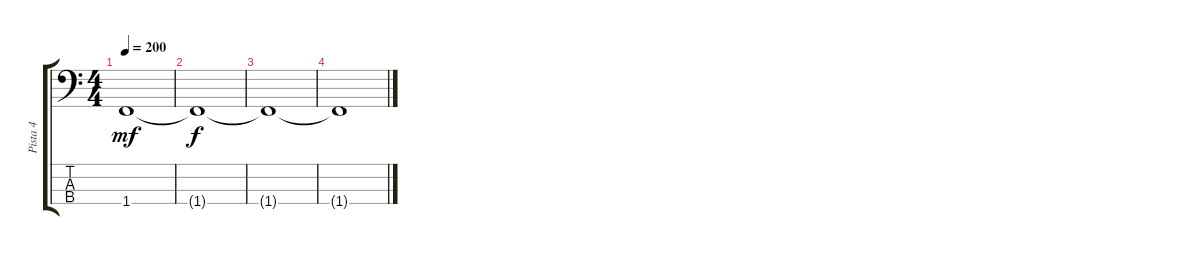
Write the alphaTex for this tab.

\track ("Pista 4" "Pista 4") {instrument electricbassfinger}
\staff {score tabs}
\tuning (G2 D2 A1 E1) {hide}
\ts (4 4)
\tempo 200
\clef f4
\ks c
1.4.1{dy mf volume 0} |
1.4{t}.1{dy f} |
1.4{t}.1 |
1.4{t}.1
